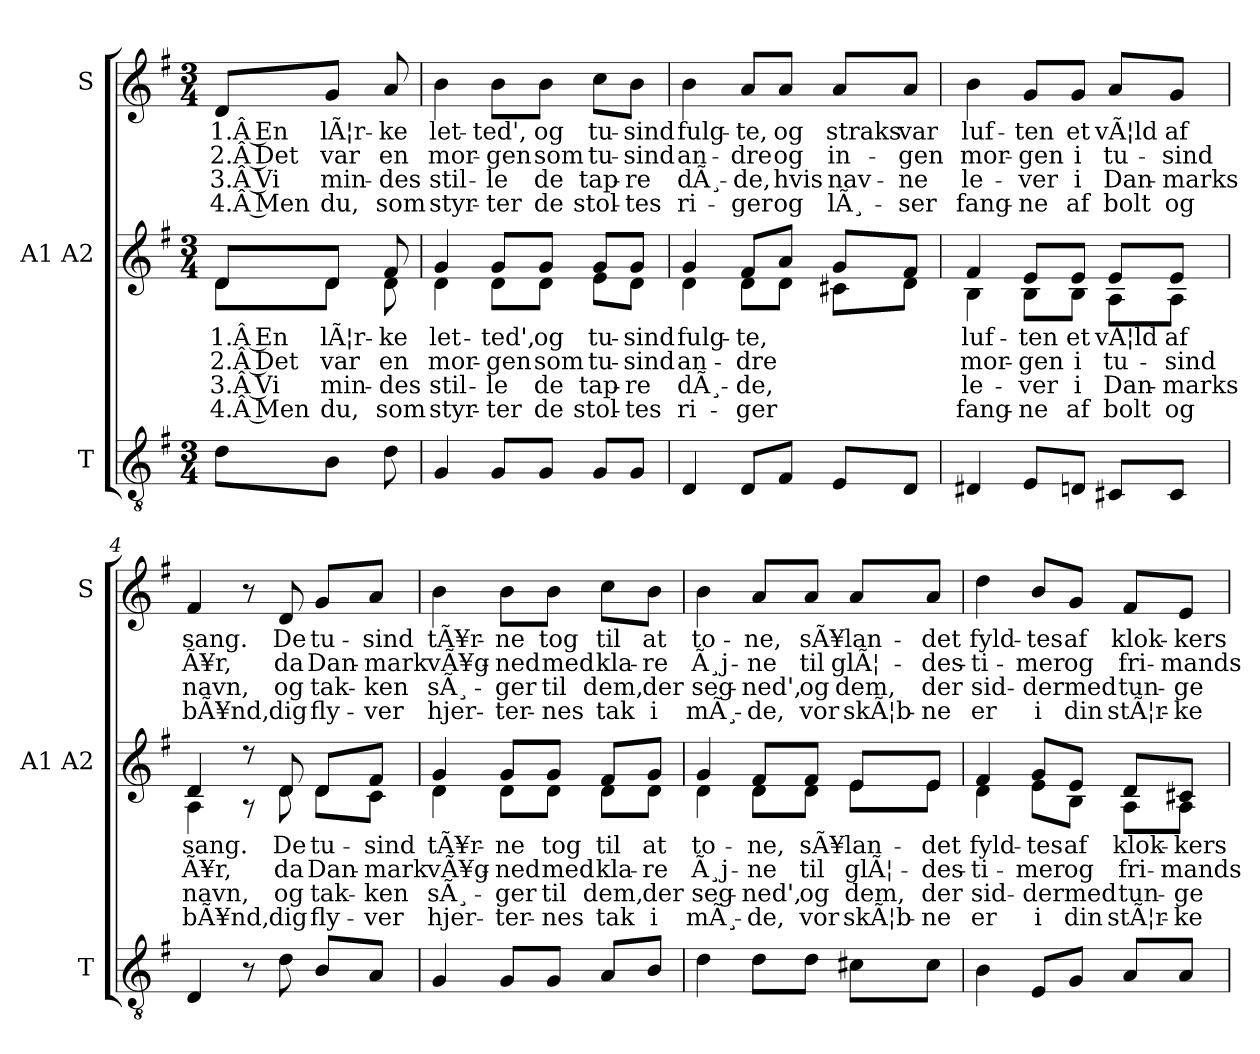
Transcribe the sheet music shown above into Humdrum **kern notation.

**kern	**kern	**text	**text	**text	**text	**kern	**text	**text	**text	**text
*part3	*part2	*part2	*part2	*part2	*part2	*part1	*part1	*part1	*part1	*part1
*staff3	*staff2	*staff2	*staff2	*staff2	*staff2	*staff1	*staff1	*staff1	*staff1	*staff1
*I"T	*I"A1 A2	*	*	*	*	*I"S	*	*	*	*
*I'T	*I'A1 A2	*	*	*	*	*I'S	*	*	*	*
*clefGv2	*clefG2	*	*	*	*	*clefG2	*	*	*	*
*k[f#]	*k[f#]	*	*	*	*	*k[f#]	*	*	*	*
*M3/4	*M3/4	*	*	*	*	*M3/4	*	*	*	*
=	=	=	=	=	=	=	=	=	=	=
!	!	!LO:LY:b	!LO:LY:b	!LO:LY:b	!LO:LY:b	!	!LO:LY:b	!LO:LY:b	!LO:LY:b	!LO:LY:b
*	*^	*	*	*	*	*	*	*	*	*
8d\L	8d/L	8d\L	1.Â En	2.Â Det	3.Â Vi	4.Â Men	8d/L	1.Â En	2.Â Det	3.Â Vi	4.Â Men
!	!	!	!LO:LY:b	!LO:LY:b	!LO:LY:b	!LO:LY:b	!	!LO:LY:b	!LO:LY:b	!LO:LY:b	!LO:LY:b
8B\J	8d/J	8d\J	lÃ¦r-	var	min-	du,	8g/J	lÃ¦r-	var	min-	du,
!	!	!	!LO:LY:b	!LO:LY:b	!LO:LY:b	!LO:LY:b	!	!LO:LY:b	!LO:LY:b	!LO:LY:b	!LO:LY:b
8d\	8f#/	8d\	-ke	en	-des	som	8a/	-ke	en	-des	som
=1	=1	=1	=1	=1	=1	=1	=1	=1	=1	=1	=1
!	!	!	!LO:LY:b	!LO:LY:b	!LO:LY:b	!LO:LY:b	!	!LO:LY:b	!LO:LY:b	!LO:LY:b	!LO:LY:b
4G/	4g/	4d\	let-	mor-	stil-	styr-	4b\	let-	mor-	stil-	styr-
!	!	!	!LO:LY:b	!LO:LY:b	!LO:LY:b	!LO:LY:b	!	!LO:LY:b	!LO:LY:b	!LO:LY:b	!LO:LY:b
8G/L	8g/L	8d\L	-ted',	-gen	-le	-ter	8b\L	-ted',	-gen	-le	-ter
!	!	!	!LO:LY:b	!LO:LY:b	!LO:LY:b	!LO:LY:b	!	!LO:LY:b	!LO:LY:b	!LO:LY:b	!LO:LY:b
8G/J	8g/J	8d\J	og	som	de	de	8b\J	og	som	de	de
!	!	!	!LO:LY:b	!LO:LY:b	!LO:LY:b	!LO:LY:b	!	!LO:LY:b	!LO:LY:b	!LO:LY:b	!LO:LY:b
8G/L	8g/L	8e\L	tu-	tu-	tap-	stol-	8cc\L	tu-	tu-	tap-	stol-
!	!	!	!LO:LY:b	!LO:LY:b	!LO:LY:b	!LO:LY:b	!	!LO:LY:b	!LO:LY:b	!LO:LY:b	!LO:LY:b
8G/J	8g/J	8d\J	-sind	-sind	-re	-tes	8b\J	-sind	-sind	-re	-tes
=2	=2	=2	=2	=2	=2	=2	=2	=2	=2	=2	=2
!	!	!	!LO:LY:b	!LO:LY:b	!LO:LY:b	!LO:LY:b	!	!LO:LY:b	!LO:LY:b	!LO:LY:b	!LO:LY:b
4D/	4g/	4d\	fulg-	an-	dÃ¸-	ri-	4b\	fulg-	an-	dÃ¸-	ri-
!	!	!	!LO:LY:b	!LO:LY:b	!LO:LY:b	!LO:LY:b	!	!LO:LY:b	!LO:LY:b	!LO:LY:b	!LO:LY:b
8D/L	8f#/L	8d\L	-te,	-dre	-de,	-ger	8a/L	-te,	-dre	-de,	-ger
!	!	!	!	!	!	!	!	!LO:LY:b	!LO:LY:b	!LO:LY:b	!LO:LY:b
8F#/J	8a/J	8d\J	.	.	.	.	8a/J	og	og	hvis	og
!	!	!	!	!	!	!	!	!LO:LY:b	!LO:LY:b	!LO:LY:b	!LO:LY:b
8E/L	8g/L	8c#X\L	.	.	.	.	8a/L	straks	in-	nav-	lÃ¸-
!	!	!	!	!	!	!	!	!LO:LY:b	!LO:LY:b	!LO:LY:b	!LO:LY:b
8D/J	8f#/J	8d\J	.	.	.	.	8a/J	var	-gen	-ne	-ser
=3	=3	=3	=3	=3	=3	=3	=3	=3	=3	=3	=3
!	!	!	!LO:LY:b	!LO:LY:b	!LO:LY:b	!LO:LY:b	!	!LO:LY:b	!LO:LY:b	!LO:LY:b	!LO:LY:b
4D#X/	4f#/	4B\	luf-	mor-	le-	fang-	4b\	luf-	mor-	le-	fang-
!	!	!	!LO:LY:b	!LO:LY:b	!LO:LY:b	!LO:LY:b	!	!LO:LY:b	!LO:LY:b	!LO:LY:b	!LO:LY:b
8E/L	8e/L	8B\L	-ten	-gen	-ver	-ne	8g/L	-ten	-gen	-ver	-ne
!	!	!	!LO:LY:b	!LO:LY:b	!LO:LY:b	!LO:LY:b	!	!LO:LY:b	!LO:LY:b	!LO:LY:b	!LO:LY:b
8Dn/J	8e/J	8B\J	et	i	i	af	8g/J	et	i	i	af
!	!	!	!LO:LY:b	!LO:LY:b	!LO:LY:b	!LO:LY:b	!	!LO:LY:b	!LO:LY:b	!LO:LY:b	!LO:LY:b
8C#X/L	8e/L	8A\L	vÃ¦ld	tu-	Dan-	bolt	8a/L	vÃ¦ld	tu-	Dan-	bolt
!	!	!	!LO:LY:b	!LO:LY:b	!LO:LY:b	!LO:LY:b	!	!LO:LY:b	!LO:LY:b	!LO:LY:b	!LO:LY:b
8C#/J	8e/J	8A\J	af	-sind	-marks	og	8g/J	af	-sind	-marks	og
!!LO:LB:g=z
=4	=4	=4	=4	=4	=4	=4	=4	=4	=4	=4	=4
!	!	!	!LO:LY:b	!LO:LY:b	!LO:LY:b	!LO:LY:b	!	!LO:LY:b	!LO:LY:b	!LO:LY:b	!LO:LY:b
4D/	4d/	4A\	sang.	Ã¥r,	navn,	bÃ¥nd,	4f#/	sang.	Ã¥r,	navn,	bÃ¥nd,
8r	8r	8r	.	.	.	.	8r	.	.	.	.
!	!	!	!LO:LY:b	!LO:LY:b	!LO:LY:b	!LO:LY:b	!	!LO:LY:b	!LO:LY:b	!LO:LY:b	!LO:LY:b
8d\	8d/	8d\	De	da	og	dig	8d/	De	da	og	dig
!	!	!	!LO:LY:b	!LO:LY:b	!LO:LY:b	!LO:LY:b	!	!LO:LY:b	!LO:LY:b	!LO:LY:b	!LO:LY:b
8B/L	8d/L	8d\L	tu-	Dan-	tak-	fly-	8g/L	tu-	Dan-	tak-	fly-
!	!	!	!LO:LY:b	!LO:LY:b	!LO:LY:b	!LO:LY:b	!	!LO:LY:b	!LO:LY:b	!LO:LY:b	!LO:LY:b
8A/J	8f#/J	8c\J	-sind	-mark	-ken	-ver	8a/J	-sind	-mark	-ken	-ver
=5	=5	=5	=5	=5	=5	=5	=5	=5	=5	=5	=5
!	!	!	!LO:LY:b	!LO:LY:b	!LO:LY:b	!LO:LY:b	!	!LO:LY:b	!LO:LY:b	!LO:LY:b	!LO:LY:b
4G/	4g/	4d\	tÃ¥r-	vÃ¥g-	sÃ¸-	hjer-	4b\	tÃ¥r-	vÃ¥g-	sÃ¸-	hjer-
!	!	!	!LO:LY:b	!LO:LY:b	!LO:LY:b	!LO:LY:b	!	!LO:LY:b	!LO:LY:b	!LO:LY:b	!LO:LY:b
8G/L	8g/L	8d\L	-ne	-ned	-ger	-ter-	8b\L	-ne	-ned	-ger	-ter-
!	!	!	!LO:LY:b	!LO:LY:b	!LO:LY:b	!LO:LY:b	!	!LO:LY:b	!LO:LY:b	!LO:LY:b	!LO:LY:b
8G/J	8g/J	8d\J	tog	med	til	-nes	8b\J	tog	med	til	-nes
!	!	!	!LO:LY:b	!LO:LY:b	!LO:LY:b	!LO:LY:b	!	!LO:LY:b	!LO:LY:b	!LO:LY:b	!LO:LY:b
8A/L	8f#/L	8d\L	til	kla-	dem,	tak	8cc\L	til	kla-	dem,	tak
!	!	!	!LO:LY:b	!LO:LY:b	!LO:LY:b	!LO:LY:b	!	!LO:LY:b	!LO:LY:b	!LO:LY:b	!LO:LY:b
8B/J	8g/J	8d\J	at	-re	der	i	8b\J	at	-re	der	i
=6	=6	=6	=6	=6	=6	=6	=6	=6	=6	=6	=6
!	!	!	!LO:LY:b	!LO:LY:b	!LO:LY:b	!LO:LY:b	!	!LO:LY:b	!LO:LY:b	!LO:LY:b	!LO:LY:b
4d\	4g/	4d\	to-	Ã¸j-	seg-	mÃ¸-	4b\	to-	Ã¸j-	seg-	mÃ¸-
!	!	!	!LO:LY:b	!LO:LY:b	!LO:LY:b	!LO:LY:b	!	!LO:LY:b	!LO:LY:b	!LO:LY:b	!LO:LY:b
8d\L	8f#/L	8d\L	-ne,	-ne	-ned',	-de,	8a/L	-ne,	-ne	-ned',	-de,
!	!	!	!LO:LY:b	!LO:LY:b	!LO:LY:b	!LO:LY:b	!	!LO:LY:b	!LO:LY:b	!LO:LY:b	!LO:LY:b
8d\J	8f#/J	8d\J	sÃ¥	til	og	vor	8a/J	sÃ¥	til	og	vor
!	!	!	!LO:LY:b	!LO:LY:b	!LO:LY:b	!LO:LY:b	!	!LO:LY:b	!LO:LY:b	!LO:LY:b	!LO:LY:b
8c#X\L	8e/L	8e\L	lan-	glÃ¦-	dem,	skÃ¦b-	8a/L	lan-	glÃ¦-	dem,	skÃ¦b-
!	!	!	!LO:LY:b	!LO:LY:b	!LO:LY:b	!LO:LY:b	!	!LO:LY:b	!LO:LY:b	!LO:LY:b	!LO:LY:b
8c#\J	8e/J	8e\J	-det	-des-	der	-ne	8a/J	-det	-des-	der	-ne
=7	=7	=7	=7	=7	=7	=7	=7	=7	=7	=7	=7
!	!	!	!LO:LY:b	!LO:LY:b	!LO:LY:b	!LO:LY:b	!	!LO:LY:b	!LO:LY:b	!LO:LY:b	!LO:LY:b
4B\	4f#/	4d\	fyld-	-ti-	sid-	er	4dd\	fyld-	-ti-	sid-	er
!	!	!	!LO:LY:b	!LO:LY:b	!LO:LY:b	!LO:LY:b	!	!LO:LY:b	!LO:LY:b	!LO:LY:b	!LO:LY:b
8E/L	8g/L	8e\L	-tes	-mer	-der	i	8b/L	-tes	-mer	-der	i
!	!	!	!LO:LY:b	!LO:LY:b	!LO:LY:b	!LO:LY:b	!	!LO:LY:b	!LO:LY:b	!LO:LY:b	!LO:LY:b
8G/J	8e/J	8B\J	af	og	med	din	8g/J	af	og	med	din
!	!	!	!LO:LY:b	!LO:LY:b	!LO:LY:b	!LO:LY:b	!	!LO:LY:b	!LO:LY:b	!LO:LY:b	!LO:LY:b
8A/L	8d/L	8A\L	klok-	fri-	tun-	stÃ¦r-	8f#/L	klok-	fri-	tun-	stÃ¦r-
!	!	!	!LO:LY:b	!LO:LY:b	!LO:LY:b	!LO:LY:b	!	!LO:LY:b	!LO:LY:b	!LO:LY:b	!LO:LY:b
8A/J	8c#X/J	8A\J	-kers	-mands-	-ge	-ke	8e/J	-kers	-mands-	-ge	-ke
*	*v	*v	*	*	*	*	*	*	*	*	*
=	=	=	=	=	=	=	=	=	=	=
*-	*-	*-	*-	*-	*-	*-	*-	*-	*-	*-
